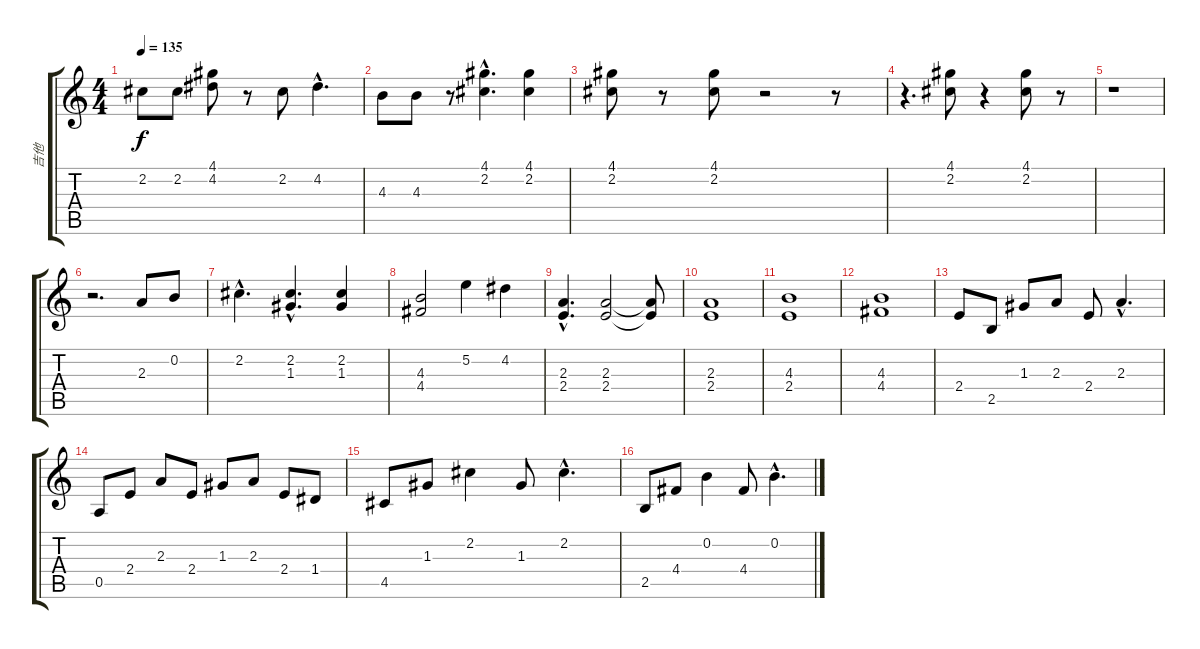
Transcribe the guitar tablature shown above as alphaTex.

\track ("吉他" "吉他") {instrument distortionguitar}
\staff {score tabs}
\tuning (E4 B3 G3 D3 A2 E2) {hide}
\ts (4 4)
\tempo 135
\clef g2
\ks c
2.2.8{dy f} 2.2.8 (4.1 4.2).8 r.8 2.2.8 4.2{hac}.4{d} |
4.3.8 4.3.8 r.8 (4.1{hac} 2.2{hac}).4{d} (4.1 2.2).4 |
(4.1 2.2).8 r.8 (4.1 2.2).8 r.2 r.8 |
r.4{d} (4.1 2.2).8 r.4 (4.1 2.2).8 r.8 |
r.1 |
r.2{d} 2.3.8 0.2.8 |
2.2{hac}.4{d} (2.2{hac} 1.3{hac}).4{d} (2.2 1.3).4 |
(4.3 4.4).2 5.2.4 4.2.4 |
(2.3{hac} 2.4{hac}).4{d} (2.3 2.4).2 (2.3{t} 2.4{t}).8 |
(2.3 2.4).1 |
(4.3 2.4).1 |
(4.3 4.4).1 |
2.4.8 2.5.8 1.3.8 2.3.8 2.4.8 2.3{hac}.4{d} |
0.5.8 2.4.8 2.3.8 2.4.8 1.3.8 2.3.8 2.4.8 1.4.8 |
4.5.8 1.3.8 2.2.4 1.3.8 2.2{hac}.4{d} |
2.5.8 4.4.8 0.2.4 4.4.8 0.2{hac}.4{d}
